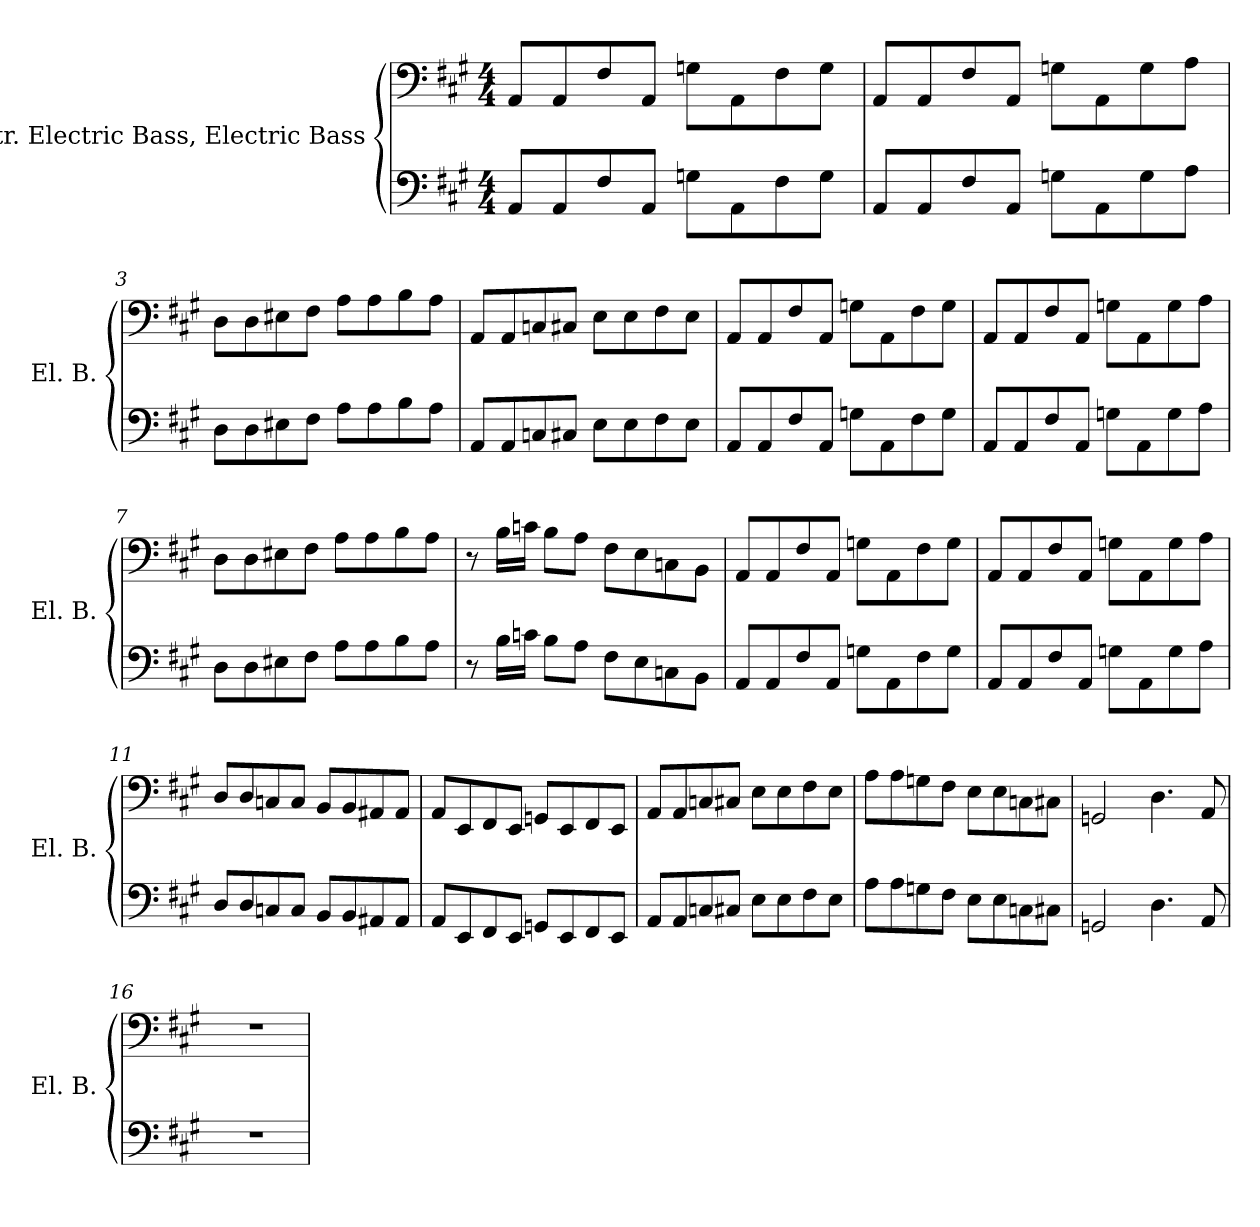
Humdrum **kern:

**kern	**kern
*part2	*part1
*staff2	*staff1
*I"5-str. Electric Bass, Electric Bass	*I"5-str. Electric Bass, Electric Bass
*I'El. B.	*I'El. B.
*clefF4	*clefF4
*ITrd7c12	*ITrd7c12
*k[f#c#g#]	*k[f#c#g#]
*M4/4	*M4/4
*MM180	*MM180
=1	=1
8AAA/L	8AAA/L
8AAA/	8AAA/
8FF#/	8FF#/
8AAA/J	8AAA/J
8GGn\L	8GGn\L
8AAA\	8AAA\
8FF#\	8FF#\
8GG\J	8GG\J
=2	=2
8AAA/L	8AAA/L
8AAA/	8AAA/
8FF#/	8FF#/
8AAA/J	8AAA/J
8GGn\L	8GGn\L
8AAA\	8AAA\
8GG\	8GG\
8AA\J	8AA\J
=3	=3
8DD\L	8DD\L
8DD\	8DD\
8EE#X\	8EE#X\
8FF#\J	8FF#\J
8AA\L	8AA\L
8AA\	8AA\
8BB\	8BB\
8AA\J	8AA\J
!!LO:LB:g=z
=4	=4
8AAA/L	8AAA/L
8AAA/	8AAA/
8CCn/	8CCn/
8CC#X/J	8CC#X/J
8EE\L	8EE\L
8EE\	8EE\
8FF#\	8FF#\
8EE\J	8EE\J
=5	=5
8AAA/L	8AAA/L
8AAA/	8AAA/
8FF#/	8FF#/
8AAA/J	8AAA/J
8GGn\L	8GGn\L
8AAA\	8AAA\
8FF#\	8FF#\
8GG\J	8GG\J
=6	=6
8AAA/L	8AAA/L
8AAA/	8AAA/
8FF#/	8FF#/
8AAA/J	8AAA/J
8GGn\L	8GGn\L
8AAA\	8AAA\
8GG\	8GG\
8AA\J	8AA\J
=7	=7
8DD\L	8DD\L
8DD\	8DD\
8EE#X\	8EE#X\
8FF#\J	8FF#\J
8AA\L	8AA\L
8AA\	8AA\
8BB\	8BB\
8AA\J	8AA\J
!!LO:LB:g=z
=8	=8
8r	8r
16BB\LL	16BB\LL
16Cn\JJ	16Cn\JJ
8BB\L	8BB\L
8AA\J	8AA\J
8FF#\L	8FF#\L
8EE\	8EE\
8CCn\	8CCn\
8BBB\J	8BBB\J
=9	=9
8AAA/L	8AAA/L
8AAA/	8AAA/
8FF#/	8FF#/
8AAA/J	8AAA/J
8GGn\L	8GGn\L
8AAA\	8AAA\
8FF#\	8FF#\
8GG\J	8GG\J
=10	=10
8AAA/L	8AAA/L
8AAA/	8AAA/
8FF#/	8FF#/
8AAA/J	8AAA/J
8GGn\L	8GGn\L
8AAA\	8AAA\
8GG\	8GG\
8AA\J	8AA\J
!!LO:LB:g=z
=11	=11
8DD/L	8DD/L
8DD/	8DD/
8CCn/	8CCn/
8CC/J	8CC/J
8BBB/L	8BBB/L
8BBB/	8BBB/
8AAA#X/	8AAA#X/
8AAA#/J	8AAA#/J
=12	=12
8AAA/L	8AAA/L
8EEE/	8EEE/
8FFF#/	8FFF#/
8EEE/J	8EEE/J
8GGGn/L	8GGGn/L
8EEE/	8EEE/
8FFF#/	8FFF#/
8EEE/J	8EEE/J
=13	=13
8AAA/L	8AAA/L
8AAA/	8AAA/
8CCn/	8CCn/
8CC#X/J	8CC#X/J
8EE\L	8EE\L
8EE\	8EE\
8FF#\	8FF#\
8EE\J	8EE\J
=14	=14
8AA\L	8AA\L
8AA\	8AA\
8GGn\	8GGn\
8FF#\J	8FF#\J
8EE\L	8EE\L
8EE\	8EE\
8CCn\	8CCn\
8CC#X\J	8CC#X\J
!!LO:LB:g=z
=15	=15
2GGGn/	2GGGn/
4.DD\	4.DD\
8AAA/	8AAA/
=16	=16
1r	1r
=	=
*-	*-
